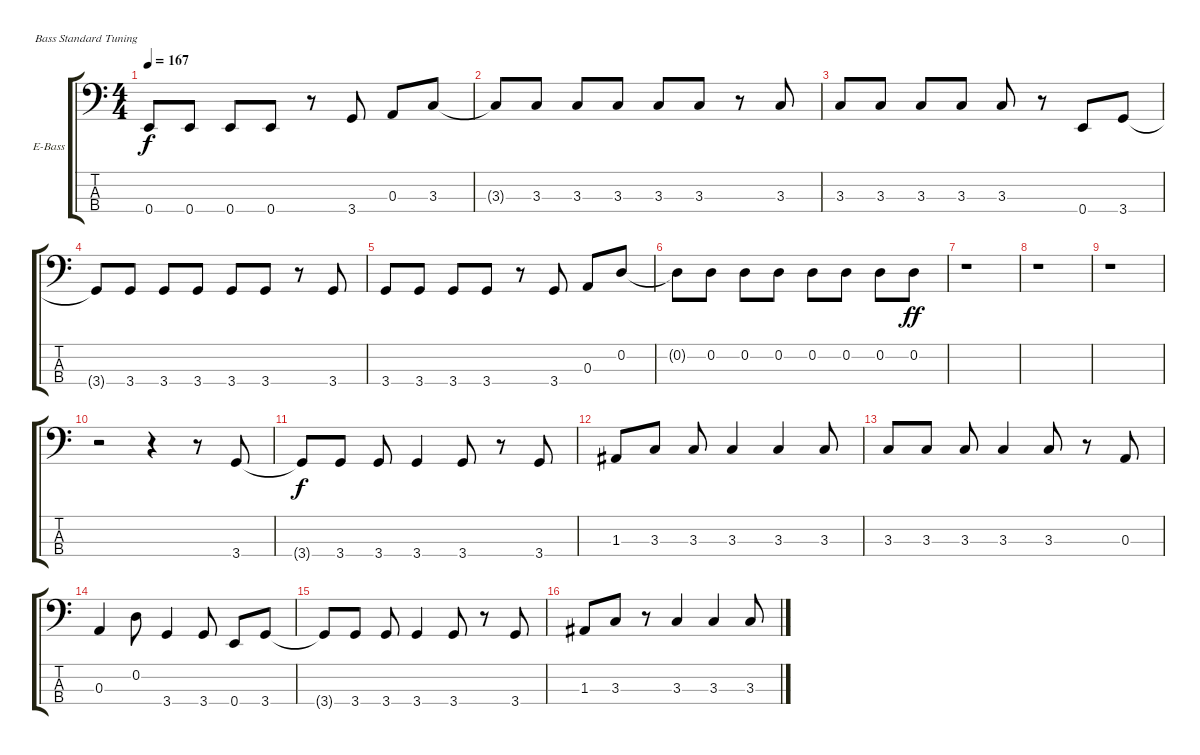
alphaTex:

\bracketExtendMode groupsimilarinstruments
\firstSystemTrackNameOrientation horizontal
\otherSystemsTrackNameOrientation horizontal
\track ("Bass" "E-Bass") {instrument slapbass2}
\staff {score tabs}
\tuning (G2 D2 A1 E1)
\ts (4 4)
\tempo 167
\clef f4
\ks c
0.4.8{dy f} 0.4.8 0.4.8 0.4.8 r.8 3.4.8 0.3.8 3.3.8 |
3.3{t}.8 3.3.8 3.3.8 3.3.8 3.3.8 3.3.8 r.8 3.3.8 |
3.3.8 3.3.8 3.3.8 3.3.8 3.3.8 r.8 0.4.8 3.4.8 |
3.4{t}.8 3.4.8 3.4.8 3.4.8 3.4.8 3.4.8 r.8 3.4.8 |
3.4.8 3.4.8 3.4.8 3.4.8 r.8 3.4.8 0.3.8 0.2.8 |
0.2{t}.8 0.2.8 0.2.8 0.2.8 0.2.8 0.2.8 0.2.8 0.2.8{dy ff} |
r.1 |
r.1 |
r.1 |
r.2 r.4 r.8 3.4.8 |
3.4{t}.8{dy f} 3.4.8 3.4.8 3.4.4 3.4.8 r.8 3.4.8 |
1.3.8 3.3.8 3.3.8 3.3.4 3.3.4 3.3.8 |
3.3.8 3.3.8 3.3.8 3.3.4 3.3.8 r.8 0.3.8 |
0.3.4 0.2.8 3.4.4 3.4.8 0.4.8 3.4.8 |
3.4{t}.8 3.4.8 3.4.8 3.4.4 3.4.8 r.8 3.4.8 |
1.3.8 3.3.8 r.8 3.3.4 3.3.4 3.3.8
